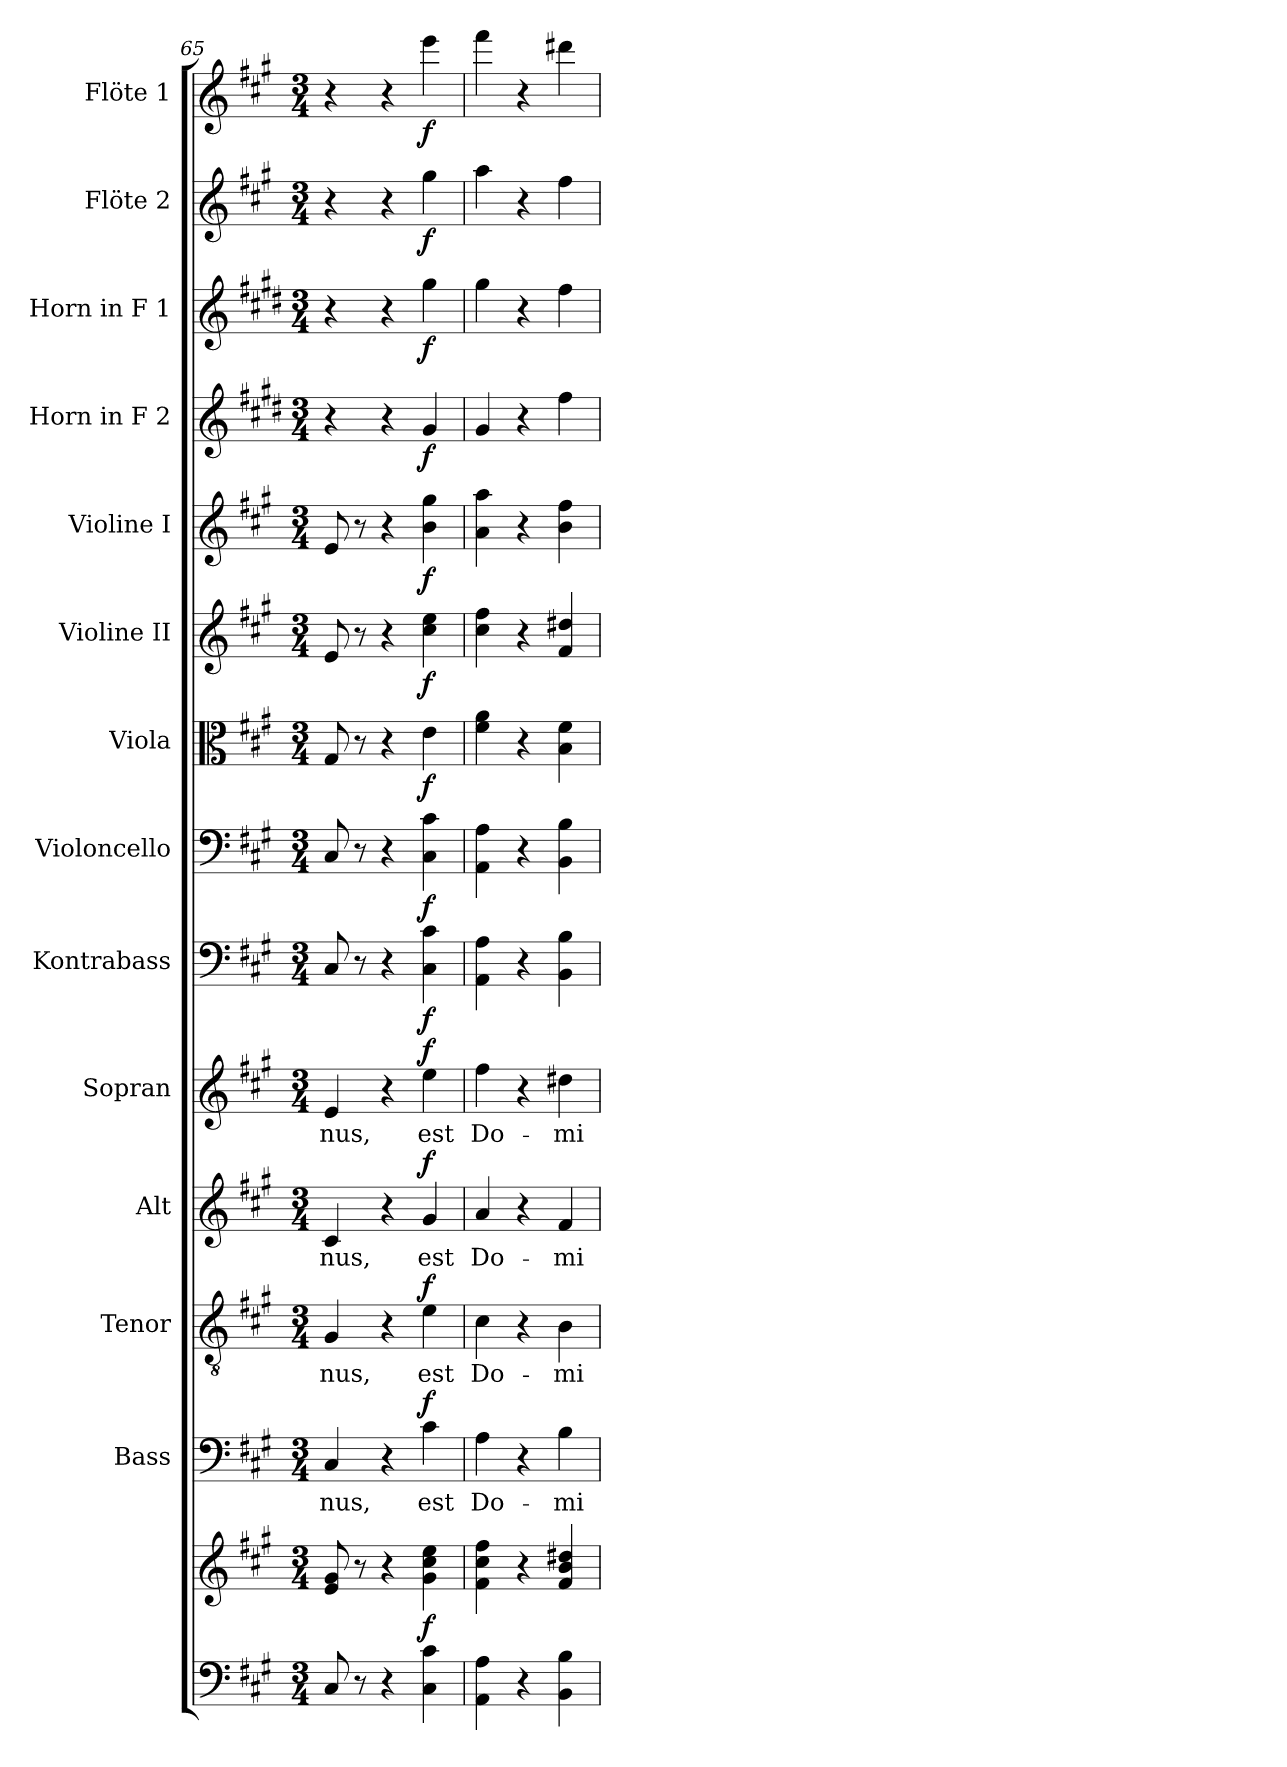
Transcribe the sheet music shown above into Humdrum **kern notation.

**kern	**kern	**dynam	**kern	**text	**dynam	**kern	**text	**dynam	**kern	**text	**dynam	**kern	**text	**dynam	**kern	**dynam	**kern	**dynam	**kern	**dynam	**kern	**dynam	**kern	**dynam	**kern	**dynam	**kern	**dynam	**kern	**dynam	**kern	**dynam
*part14	*part14	*part14	*part13	*part13	*part13	*part12	*part12	*part12	*part11	*part11	*part11	*part10	*part10	*part10	*part9	*part9	*part8	*part8	*part7	*part7	*part6	*part6	*part5	*part5	*part4	*part4	*part3	*part3	*part2	*part2	*part1	*part1
*staff15	*staff14	*staff14/15	*staff13	*staff13	*staff13	*staff12	*staff12	*staff12	*staff11	*staff11	*staff11	*staff10	*staff10	*staff10	*staff9	*staff9	*staff8	*staff8	*staff7	*staff7	*staff6	*staff6	*staff5	*staff5	*staff4	*staff4	*staff3	*staff3	*staff2	*staff2	*staff1	*staff1
*	*	*	*I"Bass	*	*	*I"Tenor	*	*	*I"Alt	*	*	*I"Sopran	*	*	*I"Kontrabass	*	*I"Violoncello	*	*I"Viola	*	*I"Violine II	*	*I"Violine I	*	*I"Horn in F 2	*	*I"Horn in F 1	*	*I"Flöte 2	*	*I"Flöte 1	*
*	*	*	*I'B.	*	*	*I'T.	*	*	*I'A.	*	*	*I'S.	*	*	*I'Kb.	*	*I'Vc.	*	*I'Vla.	*	*I'Vl. II	*	*I'Vl. I	*	*	*	*	*	*I'Fl. 2	*	*I'Fl. 1	*
*clefF4	*clefG2	*	*clefF4	*	*	*clefGv2	*	*	*clefG2	*	*	*clefG2	*	*	*clefF4	*	*clefF4	*	*clefC3	*	*clefG2	*	*clefG2	*	*clefG2	*	*clefG2	*	*clefG2	*	*clefG2	*
*	*	*	*	*	*	*	*	*	*	*	*	*	*	*	*ITrd7c12	*	*	*	*	*	*	*	*	*	*ITrd4c7	*	*ITrd4c7	*	*	*	*	*
*k[f#c#g#]	*k[f#c#g#]	*	*k[f#c#g#]	*	*	*k[f#c#g#]	*	*	*k[f#c#g#]	*	*	*k[f#c#g#]	*	*	*k[f#c#g#]	*	*k[f#c#g#]	*	*k[f#c#g#]	*	*k[f#c#g#]	*	*k[f#c#g#]	*	*k[f#c#g#]	*	*k[f#c#g#]	*	*k[f#c#g#]	*	*k[f#c#g#]	*
*A:	*A:	*	*A:	*	*	*A:	*	*	*A:	*	*	*A:	*	*	*A:	*	*A:	*	*A:	*	*A:	*	*A:	*	*A:	*	*A:	*	*A:	*	*A:	*
*M3/4	*M3/4	*	*M3/4	*	*	*M3/4	*	*	*M3/4	*	*	*M3/4	*	*	*M3/4	*	*M3/4	*	*M3/4	*	*M3/4	*	*M3/4	*	*M3/4	*	*M3/4	*	*M3/4	*	*M3/4	*
=65	=65	=65	=65	=65	=65	=65	=65	=65	=65	=65	=65	=65	=65	=65	=65	=65	=65	=65	=65	=65	=65	=65	=65	=65	=65	=65	=65	=65	=65	=65	=65	=65
!	!	!	!	!LO:LY:b	!	!	!LO:LY:b	!	!	!LO:LY:b	!	!	!LO:LY:b	!	!	!	!	!	!	!	!	!	!	!	!	!	!	!	!	!	!	!
8C#/	8e/ 8g#/	.	4C#/	-nus,	.	4G#/	-nus,	.	4c#/	-nus,	.	4e/	-nus,	.	8CC#/	.	8C#/	.	8G#/	.	8e/	.	8e/	.	4r	.	4r	.	4r	.	4r	.
8r	8r	.	.	.	.	.	.	.	.	.	.	.	.	.	8r	.	8r	.	8r	.	8r	.	8r	.	.	.	.	.	.	.	.	.
4r	4r	.	4r	.	.	4r	.	.	4r	.	.	4r	.	.	4r	.	4r	.	4r	.	4r	.	4r	.	4r	.	4r	.	4r	.	4r	.
!	!	!LO:DY:b	!	!LO:LY:b	!LO:DY:a	!	!LO:LY:b	!LO:DY:a	!	!LO:LY:b	!LO:DY:a	!	!LO:LY:b	!LO:DY:a	!	!LO:DY:b	!	!LO:DY:b	!	!LO:DY:b	!	!LO:DY:b	!	!LO:DY:b	!	!LO:DY:b	!	!LO:DY:b	!	!LO:DY:b	!	!LO:DY:b
4C#\ 4c#\	4g#\ 4cc#\ 4ee\	f	4c#\	est	f	4e\	est	f	4g#/	est	f	4ee\	est	f	4CC#\ 4C#\	f	4C#\ 4c#\	f	4e\	f	4cc#\ 4ee\	f	4b\ 4gg#\	f	4c#/	f	4cc#\	f	4gg#\	f	4eee\	f
=66	=66	=66	=66	=66	=66	=66	=66	=66	=66	=66	=66	=66	=66	=66	=66	=66	=66	=66	=66	=66	=66	=66	=66	=66	=66	=66	=66	=66	=66	=66	=66	=66
!	!	!	!	!LO:LY:b	!	!	!LO:LY:b	!	!	!LO:LY:b	!	!	!LO:LY:b	!	!	!	!	!	!	!	!	!	!	!	!	!	!	!	!	!	!	!
4AA\ 4A\	4f#\ 4cc#\ 4ff#\	.	4A\	Do-	.	4c#\	Do-	.	4a/	Do-	.	4ff#\	Do-	.	4AAA\ 4AA\	.	4AA\ 4A\	.	4f#\ 4a\	.	4cc#\ 4ff#\	.	4a\ 4aa\	.	4c#/	.	4cc#\	.	4aa\	.	4fff#\	.
4r	4r	.	4r	.	.	4r	.	.	4r	.	.	4r	.	.	4r	.	4r	.	4r	.	4r	.	4r	.	4r	.	4r	.	4r	.	4r	.
!	!	!	!	!LO:LY:b	!	!	!LO:LY:b	!	!	!LO:LY:b	!	!	!LO:LY:b	!	!	!	!	!	!	!	!	!	!	!	!	!	!	!	!	!	!	!
4BB\ 4B\	4f#/ 4b/ 4dd#X/	.	4B\	-mi-	.	4B\	-mi-	.	4f#/	-mi-	.	4dd#X\	-mi-	.	4BBB\ 4BB\	.	4BB\ 4B\	.	4B\ 4f#\	.	4f#/ 4dd#X/	.	4b\ 4ff#\	.	4b\	.	4b\	.	4ff#\	.	4ddd#X\	.
=	=	=	=	=	=	=	=	=	=	=	=	=	=	=	=	=	=	=	=	=	=	=	=	=	=	=	=	=	=	=	=	=
*-	*-	*-	*-	*-	*-	*-	*-	*-	*-	*-	*-	*-	*-	*-	*-	*-	*-	*-	*-	*-	*-	*-	*-	*-	*-	*-	*-	*-	*-	*-	*-	*-
